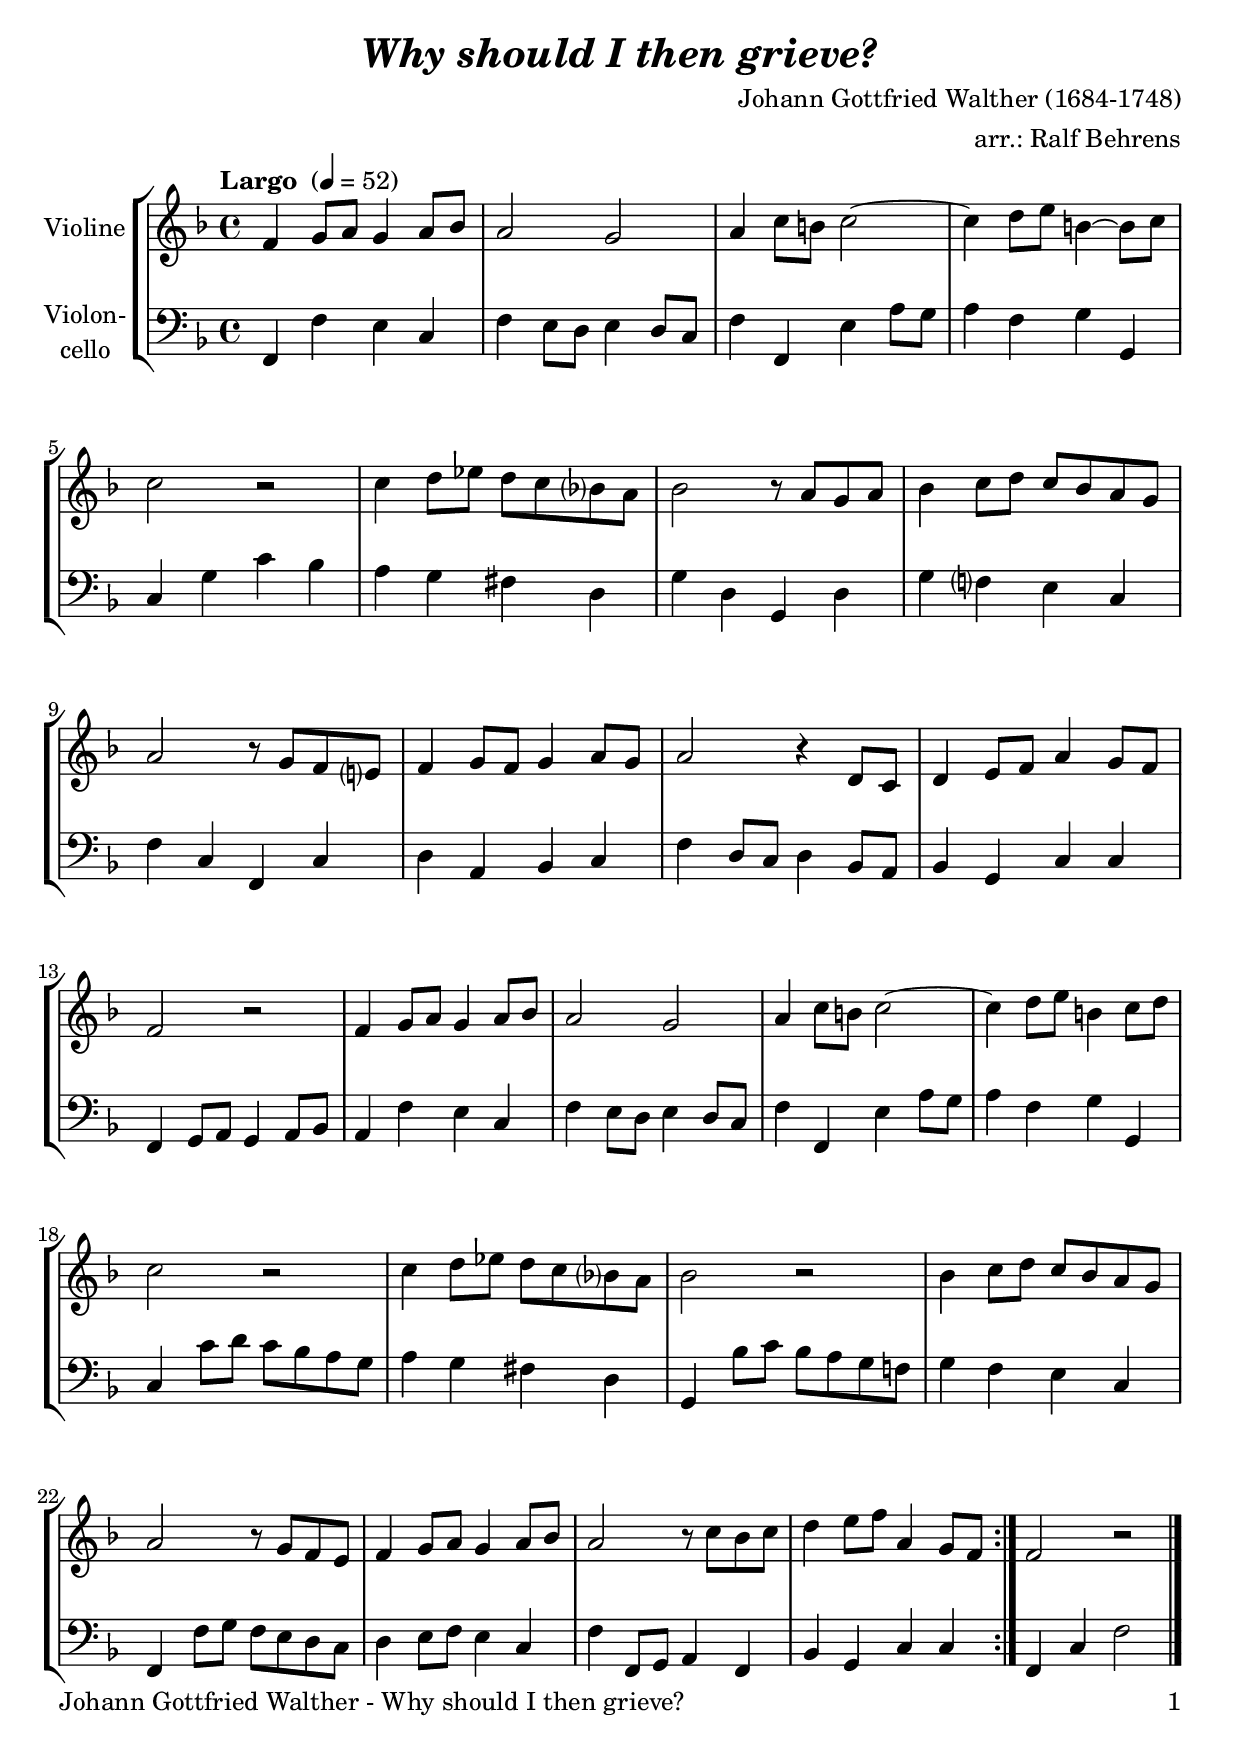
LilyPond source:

\version "2.18.2"
\include "deutsch.ly"
  
#(set-global-staff-size 22)

\header {
  title     = \markup \bold \italic "Why should I then grieve?"
  composer  = "Johann Gottfried Walther (1684-1748)"
  arranger  = "arr.: Ralf Behrens"
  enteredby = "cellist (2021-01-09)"
%  piece     = ""
}

voiceconsts = {
  \key f \major
  \time 4/4
  \clef "treble"
%  \numericTimeSignature
  % Set default beaming for all staves
%  \set Timing.beamExceptions = #'()
%  \set Timing.baseMoment     = #(ly:make-moment 1 4)
%  \set Timing.beatStructure  = #'(1 1 1)
  \tempo "Largo " 4=52
}

mivl = "violin"
%miba = "pizzicato strings"
miba = "cello"

arco = \markup \italic "arco"
dcaf = \mark \markup \box \italic "D.C. al Fine"
fine = \mark \markup \box \italic "Fine"
pizz = \markup \italic "pizz."
rall = \mark \markup \box \italic "rall."
rit  = \mark \markup \box \italic "rit."
simi = \markup \italic "simile"

va = \relative c' {
  \voiceconsts

  \repeat volta 2 {
    f4 g8 a g4 a8 b
    a2 g
    a4 c8 h c2~
    c4 d8 e h4~ h8 c
    c2 r

    c4 d8 es d c b? a
    b2 r8 a g a
    b4 c8 d c b a g
    a2 r8 g f e?
    f4 g8 f g4 a8 g

    a2 r4 d,8 c
    d4 e8 f a4 g8 f
    f2 r
    f4 g8 a g4 a8 b
    a2 g

    a4 c8 h c2~
    c4 d8 e h4 c8 d
    c2 r
    c4 d8 es d c b? a
    b2 r

    b4 c8 d c b a g
    a2 r8 g f e
    f4 g8 a g4 a8 b
    a2 r8 c b c
    d4 e8 f a,4 g8 f
  }
  f2 r \bar "|."
}

vb = \relative c, {
  \voiceconsts
  \clef "bass"
  
  \repeat volta 2 {
    f4 f' e c
    f e8 d e4 d8 c
    f4 f, e' a8 g
    a4 f g g,
    c g' c b

    a g fis d
    g d g, d'
    g f? e c
    f c f, c'
    d a b c

    f d8 c d4 b8 a
    b4 g c c
    f, g8 a g4 a8 b
    a4 f' e c
    f e8 d e4 d8 c

    f4 f, e' a8 g
    a4 f g g,
    c c'8 d c b a g
    a4 g fis d
    g, b'8 c b a g f!

    g4 f e c
    f, f'8 g f e d c
    d4 e8 f e4 c
    f f,8 g a4 f
    b g c c
  }
  f, c' f2 \bar "|."
}


music = \new StaffGroup <<
      \new Staff {
	\set Staff.midiInstrument = \mivl
	\set Staff.instrumentName = \markup \center-column { "Violine" }
	\transpose f f { \va }
      }

      \new Staff {
	\set Staff.midiInstrument = \miba
	\set Staff.instrumentName = \markup \center-column { "Violon-" "cello" }
	\transpose f f { \vb }
      }
>>

\book {
   \paper {
    print-page-number = ##t
    print-first-page-number = ##t
    ragged-last-bottom = ##f
    oddHeaderMarkup = \markup \null
    evenHeaderMarkup = \markup \null
    oddFooterMarkup = \markup {
      \fill-line {
        \on-the-fly #print-page-number-check-first
        "Johann Gottfried Walther - Why should I then grieve?" \fromproperty #'page:page-number-string
      }
    }
    evenFooterMarkup = \oddFooterMarkup
  } \score {
    \music
    \layout {}
  }

  \score {
    \unfoldRepeats \music

    \midi {
      \context {
        \Score
      }
    }
  }
}